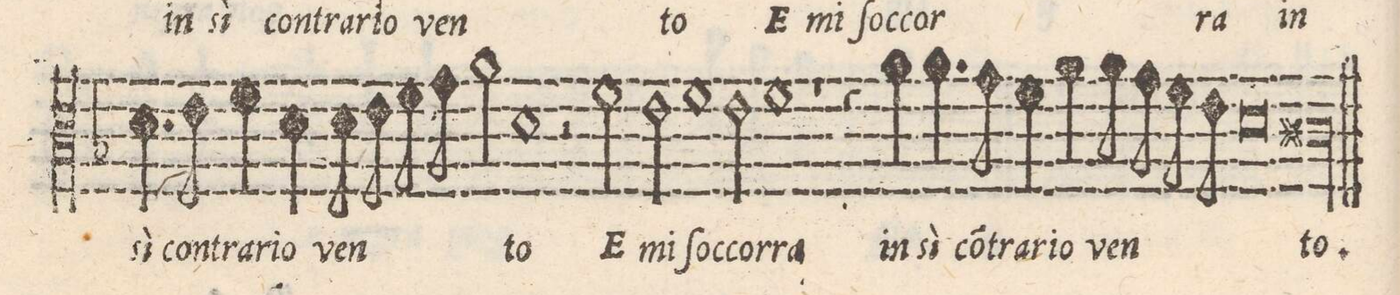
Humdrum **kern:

**kern	**text
*I"QVINTO	*
*clefC3	*
*k[b-]	*
*met(C)	*
*M2/1	*
4.d\	si
8e\	con-
4fny\	-tra-
4d\	-rio
=34-	=34-
8d\	ven-
8e\	.
8f\	.
8g\	.
2a\	.
1d	-to
=35-	=35-
2r	.
2f\	E
2e\	mi
1f\	ſoc-
=36-	=36-
2e\	-cor-
1f	-ra
=37-	=37-
1r	.
4r	.
4a\	in
4.a\	si
8g\	cõ(n)-
=38-	=38-
4f\	-tra-
4a\	-rio
8a\	ven-
8g\	.
8f\	.
8e\	.
0d	.
=39-	=39-
00c#X	-to.
==	==
*-	*-
